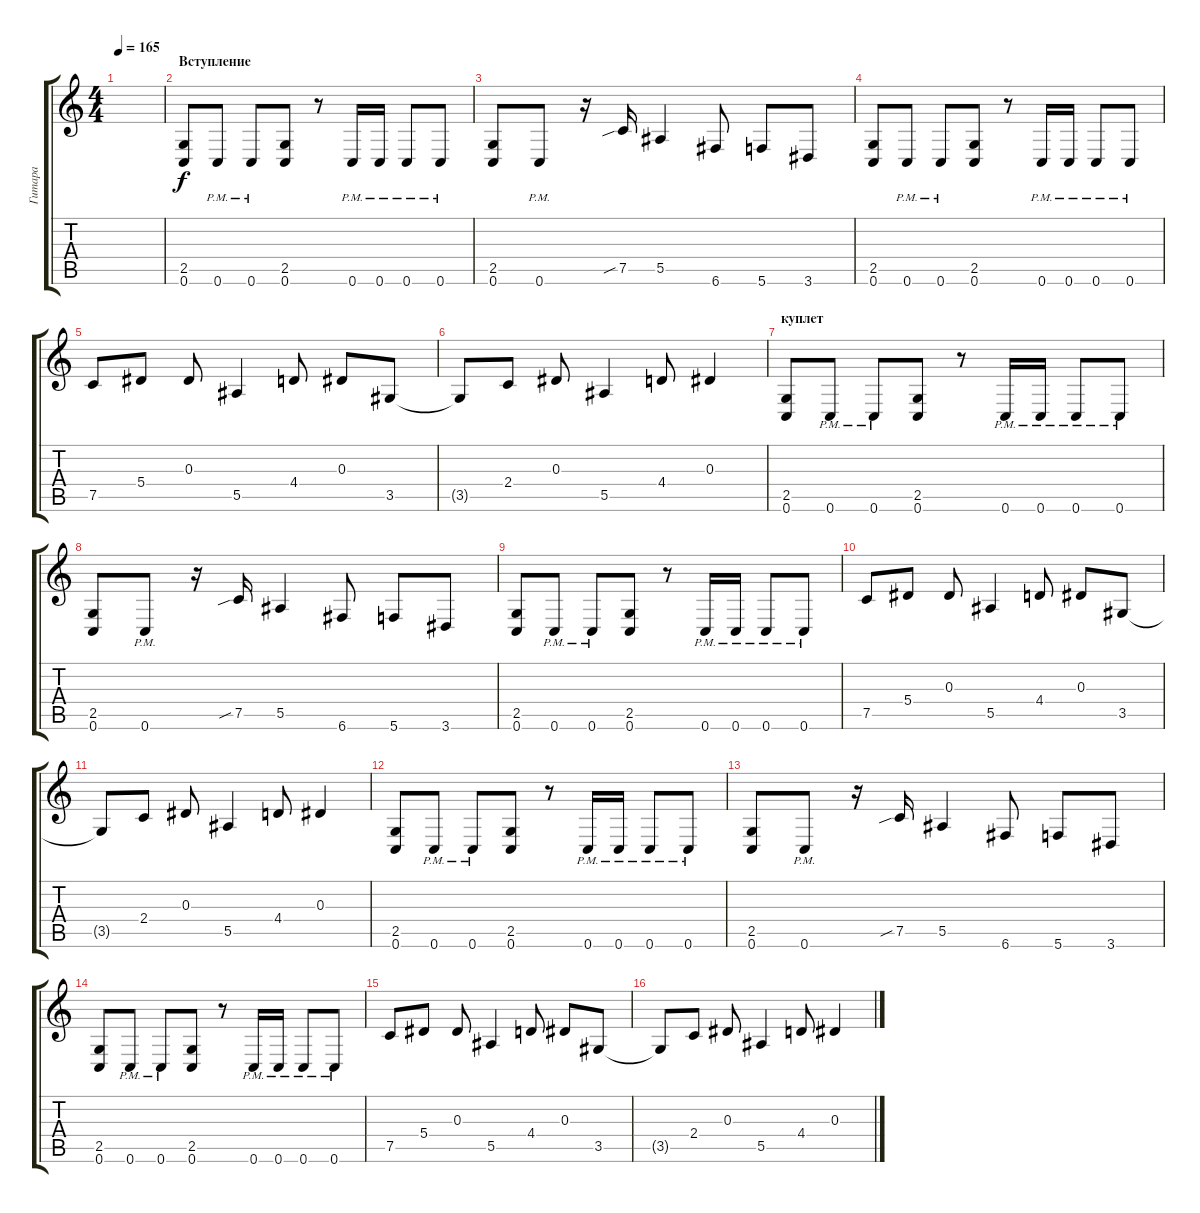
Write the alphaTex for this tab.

\track ("Гитара" "Гитара") {instrument distortionguitar}
\staff {score tabs}
\tuning (C4 G3 Eb3 Bb2 F2 C2) {hide}
\ts (4 4)
\tempo 165
\clef g2
\ks c
|
\section ("" "Вступление")
(2.5 0.6).8 0.6{pm}.8 0.6{pm}.8 (2.5 0.6).8 r.8 0.6{pm}.16 0.6{pm}.16 0.6{pm}.8 0.6{pm}.8 |
(2.5 0.6).8 0.6{pm}.8 r.16 7.5{sib}.16 5.5.4 6.6.8 5.6.8 3.6.8 |
(2.5 0.6).8 0.6{pm}.8 0.6{pm}.8 (2.5 0.6).8 r.8 0.6{pm}.16 0.6{pm}.16 0.6{pm}.8 0.6{pm}.8 |
7.5.8 5.4.8 0.3.8 5.5.4 4.4.8 0.3.8 3.5.8 |
3.5{t}.8 2.4.8 0.3.8 5.5.4 4.4.8 0.3.4 |
\section ("" "куплет")
(2.5 0.6).8 0.6{pm}.8 0.6{pm}.8 (2.5 0.6).8 r.8 0.6{pm}.16 0.6{pm}.16 0.6{pm}.8 0.6{pm}.8 |
(2.5 0.6).8 0.6{pm}.8 r.16 7.5{sib}.16 5.5.4 6.6.8 5.6.8 3.6.8 |
(2.5 0.6).8 0.6{pm}.8 0.6{pm}.8 (2.5 0.6).8 r.8 0.6{pm}.16 0.6{pm}.16 0.6{pm}.8 0.6{pm}.8 |
7.5.8 5.4.8 0.3.8 5.5.4 4.4.8 0.3.8 3.5.8 |
3.5{t}.8 2.4.8 0.3.8 5.5.4 4.4.8 0.3.4 |
(2.5 0.6).8 0.6{pm}.8 0.6{pm}.8 (2.5 0.6).8 r.8 0.6{pm}.16 0.6{pm}.16 0.6{pm}.8 0.6{pm}.8 |
(2.5 0.6).8 0.6{pm}.8 r.16 7.5{sib}.16 5.5.4 6.6.8 5.6.8 3.6.8 |
(2.5 0.6).8 0.6{pm}.8 0.6{pm}.8 (2.5 0.6).8 r.8 0.6{pm}.16 0.6{pm}.16 0.6{pm}.8 0.6{pm}.8 |
7.5.8 5.4.8 0.3.8 5.5.4 4.4.8 0.3.8 3.5.8 |
3.5{t}.8 2.4.8 0.3.8 5.5.4 4.4.8 0.3.4
